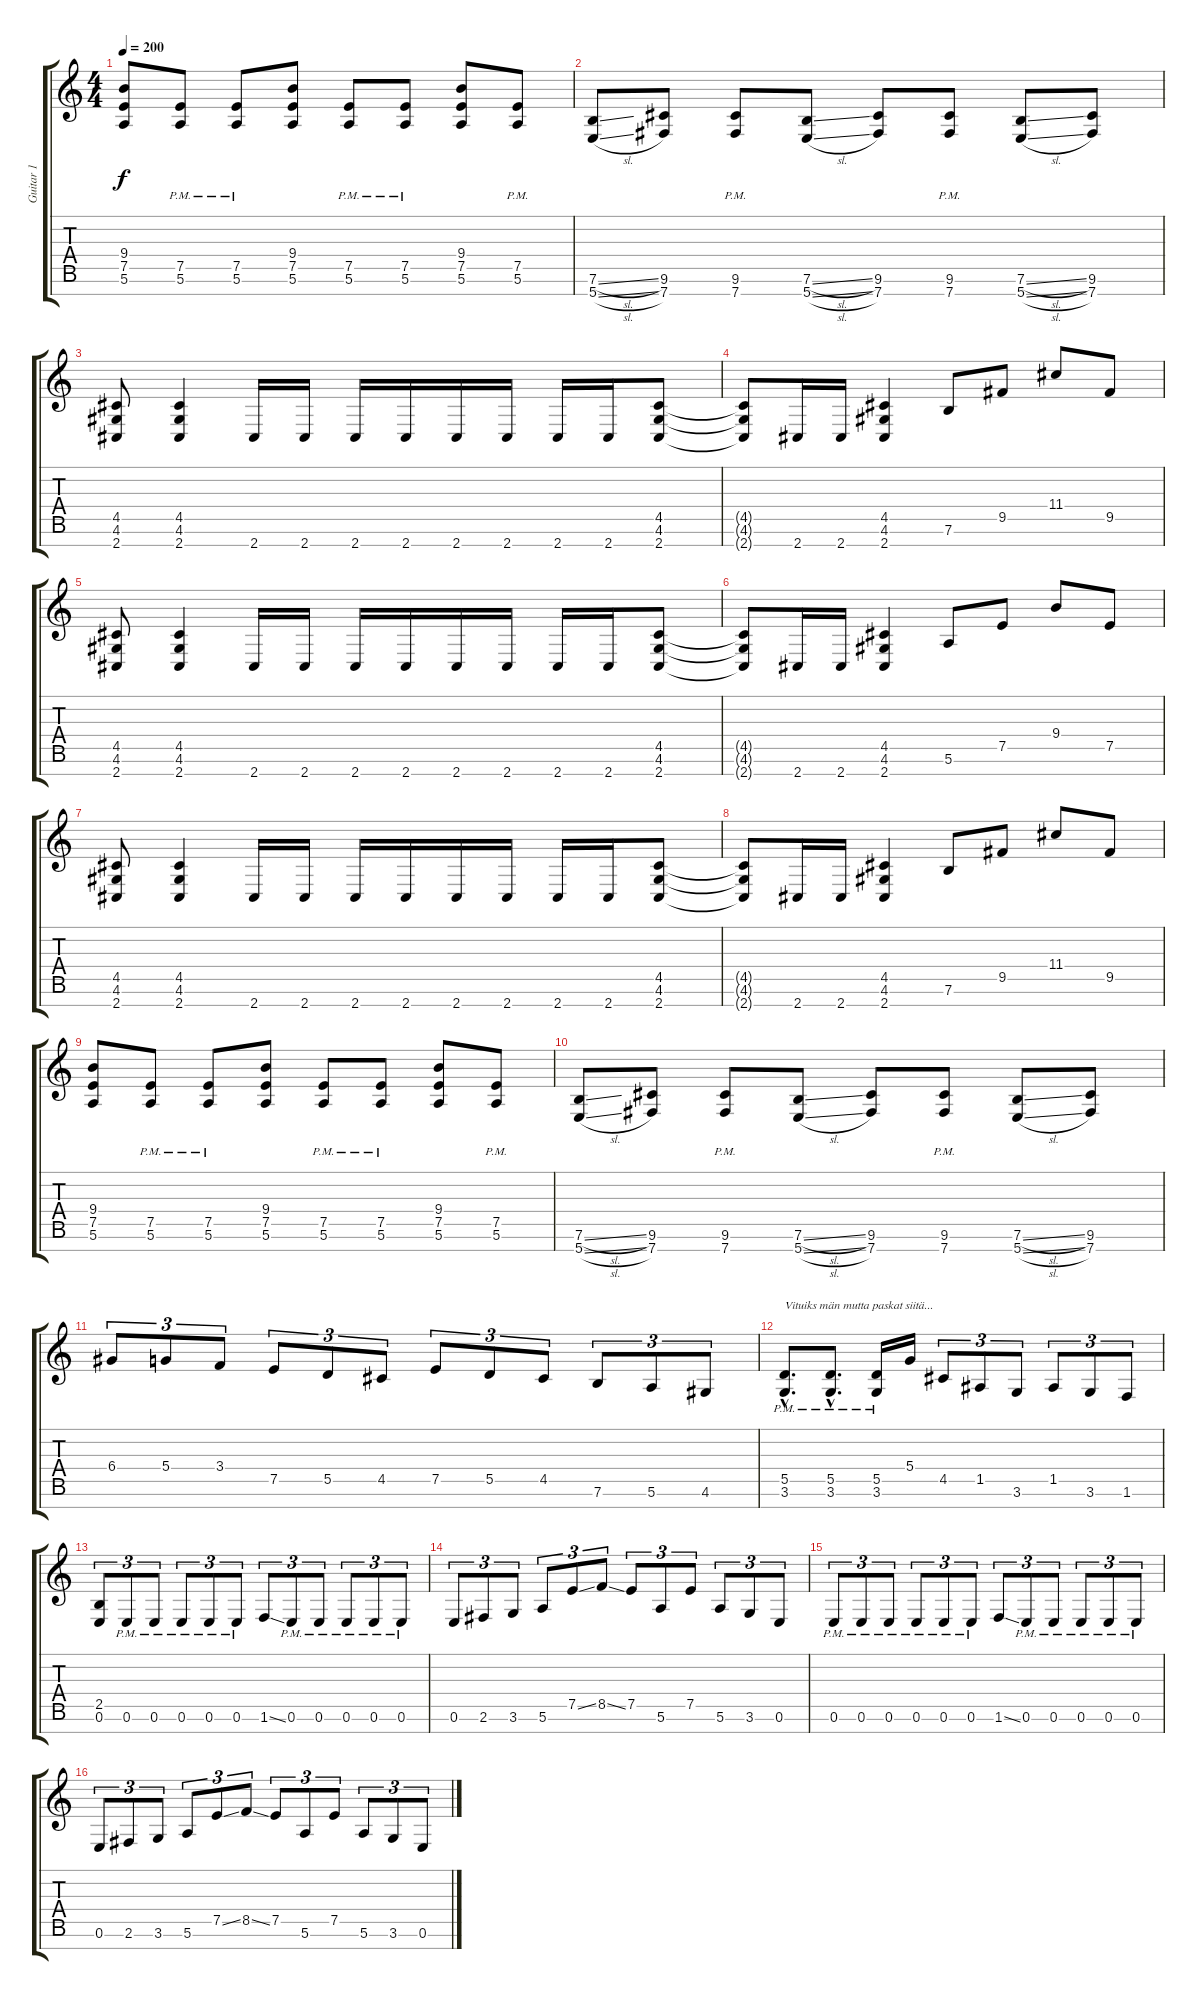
\track ("Guitar 1" "Guitar 1") {instrument distortionguitar}
\staff {score tabs}
\tuning (E4 B3 G3 D3 A2 E2 B1) {hide}
\ts (4 4)
\tempo 200
\clef g2
\ks c
(9.4 7.5 5.6).8{dy f} (7.5{pm} 5.6{pm}).8 (7.5{pm} 5.6{pm}).8 (9.4 7.5 5.6).8 (7.5{pm} 5.6{pm}).8 (7.5{pm} 5.6{pm}).8 (9.4 7.5 5.6).8 (7.5{pm} 5.6{pm}).8 |
(7.6{sl} 5.7{sl}).8 (9.6 7.7).8 (9.6{pm} 7.7{pm}).8 (7.6{sl} 5.7{sl}).8 (9.6 7.7).8 (9.6{pm} 7.7{pm}).8 (7.6{sl} 5.7{sl}).8 (9.6 7.7).8 |
(4.5 4.6 2.7).8 (4.5 4.6 2.7).4 2.7.16 2.7.16 2.7.16 2.7.16 2.7.16 2.7.16 2.7.16 2.7.16 (4.5 4.6 2.7).8 |
(4.5{t} 4.6{t} 2.7{t}).8 2.7.16 2.7.16 (4.5 4.6 2.7).4 7.6.8 9.5.8 11.4.8 9.5.8 |
(4.5 4.6 2.7).8 (4.5 4.6 2.7).4 2.7.16 2.7.16 2.7.16 2.7.16 2.7.16 2.7.16 2.7.16 2.7.16 (4.5 4.6 2.7).8 |
(4.5{t} 4.6{t} 2.7{t}).8 2.7.16 2.7.16 (4.5 4.6 2.7).4 5.6.8 7.5.8 9.4.8 7.5.8 |
(4.5 4.6 2.7).8 (4.5 4.6 2.7).4 2.7.16 2.7.16 2.7.16 2.7.16 2.7.16 2.7.16 2.7.16 2.7.16 (4.5 4.6 2.7).8 |
(4.5{t} 4.6{t} 2.7{t}).8 2.7.16 2.7.16 (4.5 4.6 2.7).4 7.6.8 9.5.8 11.4.8 9.5.8 |
(9.4 7.5 5.6).8 (7.5{pm} 5.6{pm}).8 (7.5{pm} 5.6{pm}).8 (9.4 7.5 5.6).8 (7.5{pm} 5.6{pm}).8 (7.5{pm} 5.6{pm}).8 (9.4 7.5 5.6).8 (7.5{pm} 5.6{pm}).8 |
(7.6{sl} 5.7{sl}).8 (9.6 7.7).8 (9.6{pm} 7.7{pm}).8 (7.6{sl} 5.7{sl}).8 (9.6 7.7).8 (9.6{pm} 7.7{pm}).8 (7.6{sl} 5.7{sl}).8 (9.6 7.7).8 |
6.4.8{tu (3 2)} 5.4.8{tu (3 2)} 3.4.8{tu (3 2)} 7.5.8{tu (3 2)} 5.5.8{tu (3 2)} 4.5.8{tu (3 2)} 7.5.8{tu (3 2)} 5.5.8{tu (3 2)} 4.5.8{tu (3 2)} 7.6.8{tu (3 2)} 5.6.8{tu (3 2)} 4.6.8{tu (3 2)} |
(5.5{hac pm} 3.6{hac pm}).8{d txt "Vituiks män mutta paskat siitä..."} (5.5{hac pm} 3.6{hac pm}).8{d} (5.5{pm} 3.6{pm}).16 5.4.16 4.5.8{tu (3 2)} 1.5.8{tu (3 2)} 3.6.8{tu (3 2)} 1.5.8{tu (3 2)} 3.6.8{tu (3 2)} 1.6.8{tu (3 2)} |
(2.5 0.6).8{tu (3 2)} 0.6{pm}.8{tu (3 2)} 0.6{pm}.8{tu (3 2)} 0.6{pm}.8{tu (3 2)} 0.6{pm}.8{tu (3 2)} 0.6{pm}.8{tu (3 2)} 1.6{ss}.8{tu (3 2)} 0.6{pm}.8{tu (3 2)} 0.6{pm}.8{tu (3 2)} 0.6{pm}.8{tu (3 2)} 0.6{pm}.8{tu (3 2)} 0.6{pm}.8{tu (3 2)} |
0.6.8{tu (3 2)} 2.6.8{tu (3 2)} 3.6.8{tu (3 2)} 5.6.8{tu (3 2)} 7.5{ss}.8{tu (3 2)} 8.5{ss}.8{tu (3 2)} 7.5.8{tu (3 2)} 5.6.8{tu (3 2)} 7.5.8{tu (3 2)} 5.6.8{tu (3 2)} 3.6.8{tu (3 2)} 0.6.8{tu (3 2)} |
0.6{pm}.8{tu (3 2)} 0.6{pm}.8{tu (3 2)} 0.6{pm}.8{tu (3 2)} 0.6{pm}.8{tu (3 2)} 0.6{pm}.8{tu (3 2)} 0.6{pm}.8{tu (3 2)} 1.6{ss}.8{tu (3 2)} 0.6{pm}.8{tu (3 2)} 0.6{pm}.8{tu (3 2)} 0.6{pm}.8{tu (3 2)} 0.6{pm}.8{tu (3 2)} 0.6{pm}.8{tu (3 2)} |
0.6.8{tu (3 2)} 2.6.8{tu (3 2)} 3.6.8{tu (3 2)} 5.6.8{tu (3 2)} 7.5{ss}.8{tu (3 2)} 8.5{ss}.8{tu (3 2)} 7.5.8{tu (3 2)} 5.6.8{tu (3 2)} 7.5.8{tu (3 2)} 5.6.8{tu (3 2)} 3.6.8{tu (3 2)} 0.6.8{tu (3 2)}
